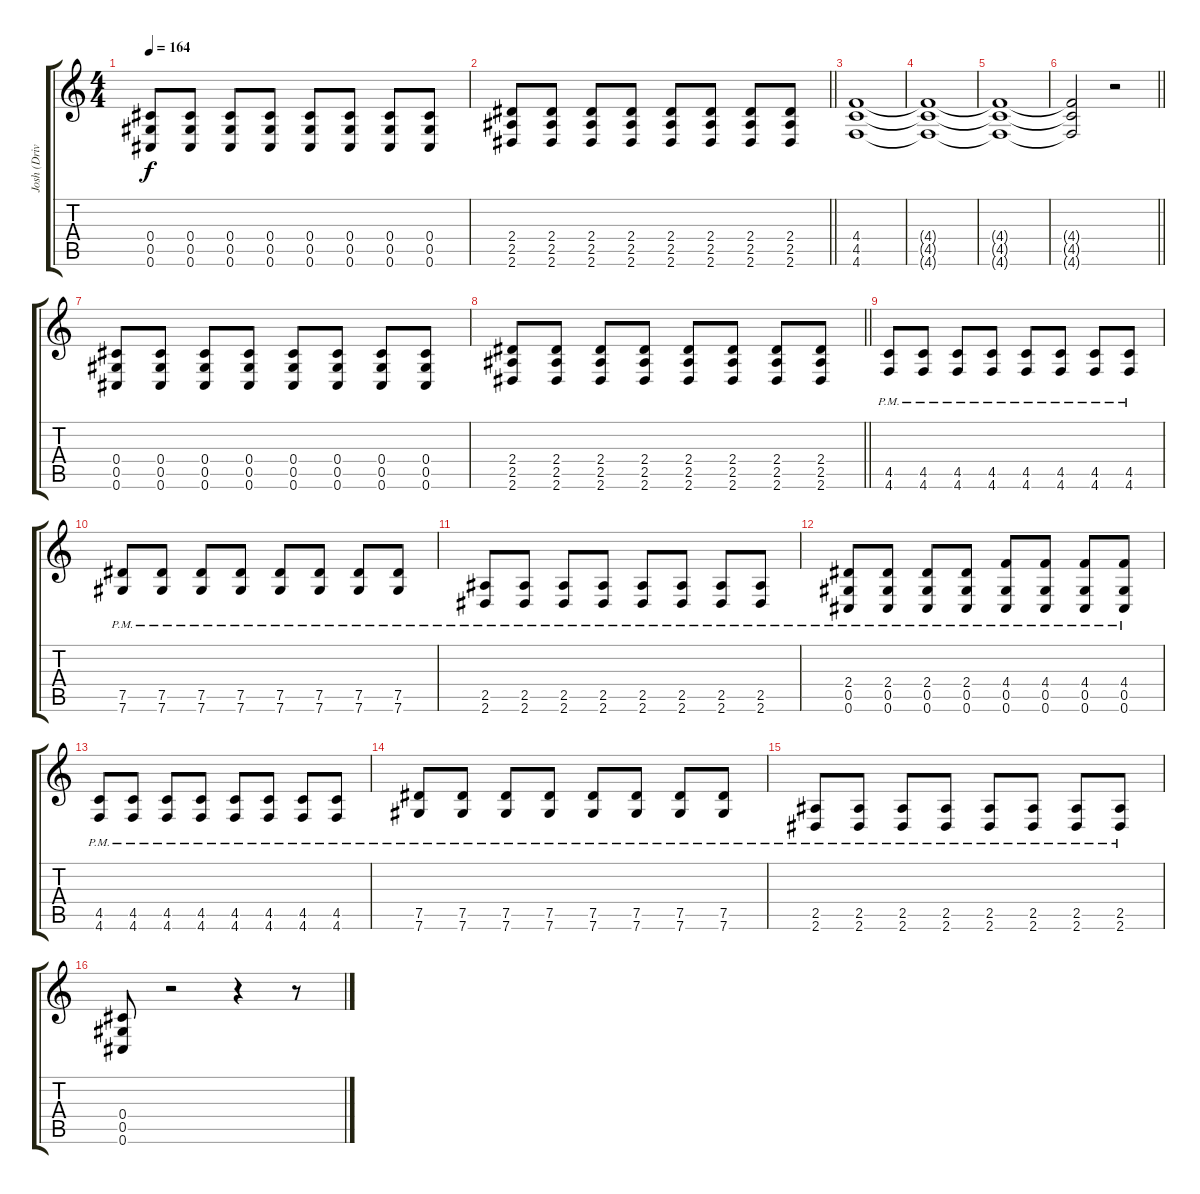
\track ("Josh (Drive)" "Josh (Driv") {instrument overdrivenguitar}
\staff {score tabs}
\tuning (Eb4 Bb3 Gb3 Db3 Ab2 Db2) {hide}
\ts (4 4)
\tempo 164
\clef g2
\ks c
(0.4 0.5 0.6).8{dy f volume 11} (0.4 0.5 0.6).8 (0.4 0.5 0.6).8 (0.4 0.5 0.6).8 (0.4 0.5 0.6).8 (0.4 0.5 0.6).8 (0.4 0.5 0.6).8 (0.4 0.5 0.6).8 |
\barLineRight lightlight
(2.4 2.5 2.6).8 (2.4 2.5 2.6).8 (2.4 2.5 2.6).8 (2.4 2.5 2.6).8 (2.4 2.5 2.6).8 (2.4 2.5 2.6).8 (2.4 2.5 2.6).8 (2.4 2.5 2.6).8 |
(4.4 4.5 4.6).1 |
(4.4{t} 4.5{t} 4.6{t}).1{volume 2} |
(4.4{t} 4.5{t} 4.6{t}).1 |
\barLineRight lightlight
(4.4{t} 4.5{t} 4.6{t}).2 r.2{volume 11} |
(0.4 0.5 0.6).8 (0.4 0.5 0.6).8 (0.4 0.5 0.6).8 (0.4 0.5 0.6).8 (0.4 0.5 0.6).8 (0.4 0.5 0.6).8 (0.4 0.5 0.6).8 (0.4 0.5 0.6).8 |
\barLineRight lightlight
(2.4 2.5 2.6).8 (2.4 2.5 2.6).8 (2.4 2.5 2.6).8 (2.4 2.5 2.6).8 (2.4 2.5 2.6).8 (2.4 2.5 2.6).8 (2.4 2.5 2.6).8 (2.4 2.5 2.6).8 |
(4.5{pm} 4.6{pm}).8 (4.5{pm} 4.6{pm}).8 (4.5{pm} 4.6{pm}).8 (4.5{pm} 4.6{pm}).8 (4.5{pm} 4.6{pm}).8 (4.5{pm} 4.6{pm}).8 (4.5{pm} 4.6{pm}).8 (4.5{pm} 4.6{pm}).8 |
(7.5{pm} 7.6{pm}).8 (7.5{pm} 7.6{pm}).8 (7.5{pm} 7.6{pm}).8 (7.5{pm} 7.6{pm}).8 (7.5{pm} 7.6{pm}).8 (7.5{pm} 7.6{pm}).8 (7.5{pm} 7.6{pm}).8 (7.5{pm} 7.6{pm}).8 |
(2.5{pm} 2.6{pm}).8 (2.5{pm} 2.6{pm}).8 (2.5{pm} 2.6{pm}).8 (2.5{pm} 2.6{pm}).8 (2.5{pm} 2.6{pm}).8 (2.5{pm} 2.6{pm}).8 (2.5{pm} 2.6{pm}).8 (2.5{pm} 2.6{pm}).8 |
(2.4{pm} 0.5{pm} 0.6{pm}).8 (2.4{pm} 0.5{pm} 0.6{pm}).8 (2.4{pm} 0.5{pm} 0.6{pm}).8 (2.4{pm} 0.5{pm} 0.6{pm}).8 (4.4{pm} 0.5{pm} 0.6{pm}).8 (4.4{pm} 0.5{pm} 0.6{pm}).8 (4.4{pm} 0.5{pm} 0.6{pm}).8 (4.4{pm} 0.5{pm} 0.6{pm}).8 |
(4.5{pm} 4.6{pm}).8 (4.5{pm} 4.6{pm}).8 (4.5{pm} 4.6{pm}).8 (4.5{pm} 4.6{pm}).8 (4.5{pm} 4.6{pm}).8 (4.5{pm} 4.6{pm}).8 (4.5{pm} 4.6{pm}).8 (4.5{pm} 4.6{pm}).8 |
(7.5{pm} 7.6{pm}).8 (7.5{pm} 7.6{pm}).8 (7.5{pm} 7.6{pm}).8 (7.5{pm} 7.6{pm}).8 (7.5{pm} 7.6{pm}).8 (7.5{pm} 7.6{pm}).8 (7.5{pm} 7.6{pm}).8 (7.5{pm} 7.6{pm}).8 |
(2.5{pm} 2.6{pm}).8 (2.5{pm} 2.6{pm}).8 (2.5{pm} 2.6{pm}).8 (2.5{pm} 2.6{pm}).8 (2.5{pm} 2.6{pm}).8 (2.5{pm} 2.6{pm}).8 (2.5{pm} 2.6{pm}).8 (2.5{pm} 2.6{pm}).8 |
(0.4 0.5 0.6).8 r.2 r.4 r.8
